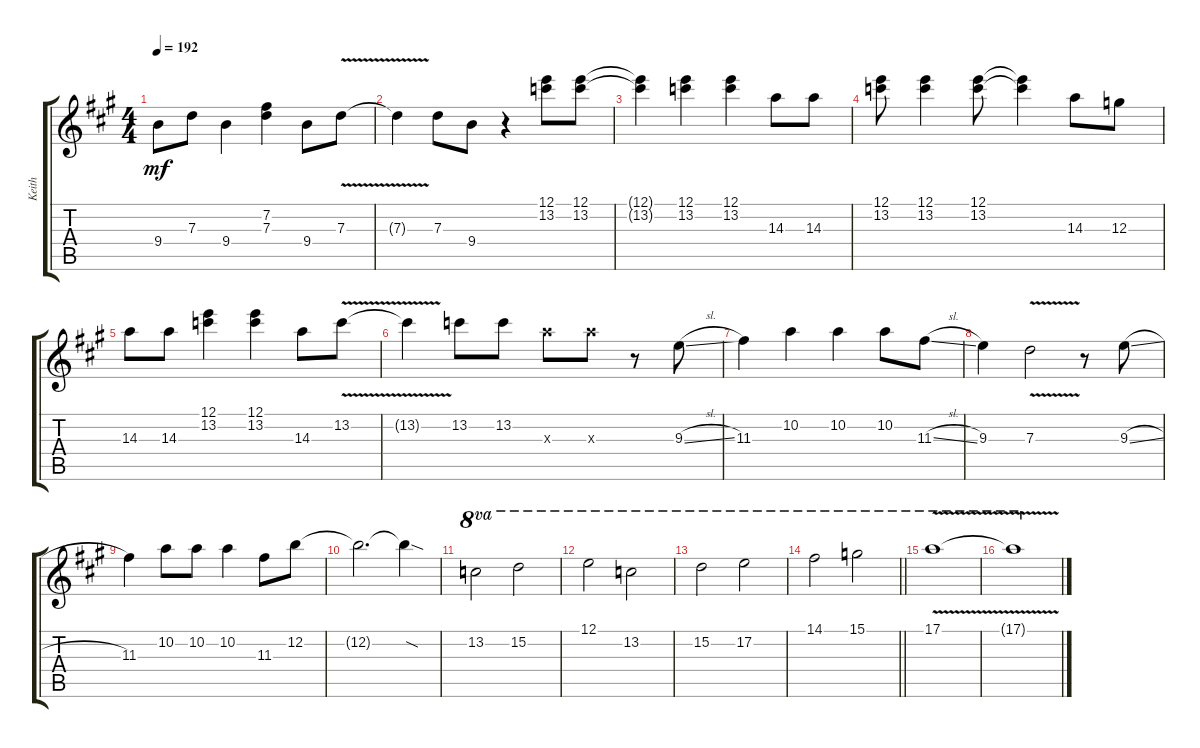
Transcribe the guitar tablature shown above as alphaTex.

\track ("Keith" "Keith") {instrument distortionguitar}
\staff {score tabs}
\tuning (E4 B3 G3 D3 A2 E2) {hide}
\ts (4 4)
\tempo 192
\clef g2
\ks a
9.4.8{dy mf} 7.3.8 9.4.4 (7.2 7.3).4 9.4.8 7.3{v}.8 |
7.3{v t}.4 7.3.8 9.4.8 r.4 (12.1 13.2).8 (12.1 13.2).8 |
(12.1{t} 13.2{t}).4 (12.1 13.2).4 (12.1 13.2).4 14.3.8 14.3.8 |
(12.1 13.2).8 (12.1 13.2).4 (12.1 13.2).8 (12.1{t} 13.2{t}).4 14.3.8 12.3.8 |
14.3.8 14.3.8 (12.1 13.2).4 (12.1 13.2).4 14.3.8 13.2{v}.8 |
13.2{v t}.4 13.2.8 13.2.8 14.3{x}.8 14.3{x}.8 r.8 9.3{sl}.8 |
11.3.4 10.2.4 10.2.4 10.2.8 11.3{sl}.8 |
9.3.4 7.3{v}.2 r.8 9.3{sl}.8 |
11.3.4 10.2.8 10.2.8 10.2.4 11.3.8 12.2.8 |
12.2{t}.2{d} 12.2{sod t}.4 |
13.2.2{ot 8va} 15.2.2{ot 8va} |
12.1.2{ot 8va} 13.2.2{ot 8va} |
15.2.2{ot 8va} 17.2.2{ot 8va} |
\barLineRight lightlight
14.1.2{ot 8va} 15.1.2{ot 8va} |
17.1{v}.1{ot 8va} |
17.1{v t}.1{ot 8va}
